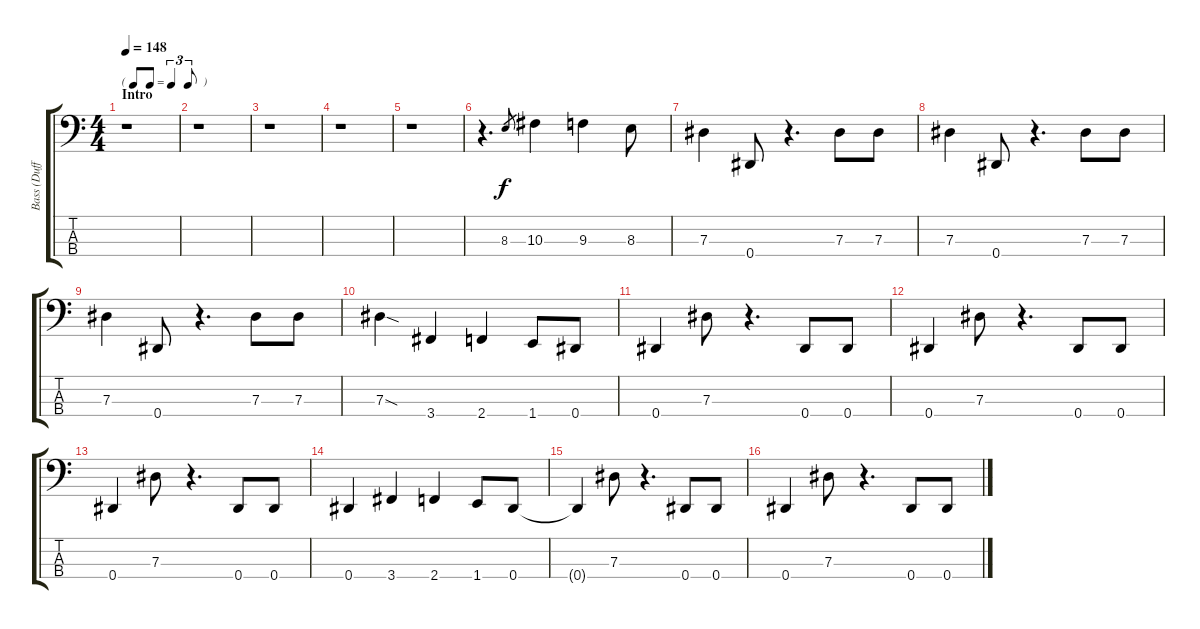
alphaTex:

\track ("Bass (Duff)" "Bass (Duff") {instrument electricbasspick}
\staff {score tabs}
\tuning (Gb2 Db2 Ab1 Eb1) {hide}
\ts (4 4)
\tf triplet8th
\section ("" "Intro")
\tempo 148
\clef f4
\ks c
r.1{dy f instrument electricbasspick} |
r.1 |
r.1 |
r.1 |
r.1 |
r.4{d} 8.3.8{gr} 10.3.4 9.3.4 8.3.8 |
7.3.4 0.4.8 r.4{d} 7.3.8 7.3.8 |
7.3.4 0.4.8 r.4{d} 7.3.8 7.3.8 |
7.3.4 0.4.8 r.4{d} 7.3.8 7.3.8 |
7.3{sod}.4 3.4.4 2.4.4 1.4.8 0.4.8 |
0.4.4 7.3.8 r.4{d} 0.4.8 0.4.8 |
0.4.4 7.3.8 r.4{d} 0.4.8 0.4.8 |
0.4.4 7.3.8 r.4{d} 0.4.8 0.4.8 |
0.4.4 3.4.4 2.4.4 1.4.8 0.4.8 |
0.4{t}.4 7.3.8 r.4{d} 0.4.8 0.4.8 |
0.4.4 7.3.8 r.4{d} 0.4.8 0.4.8
